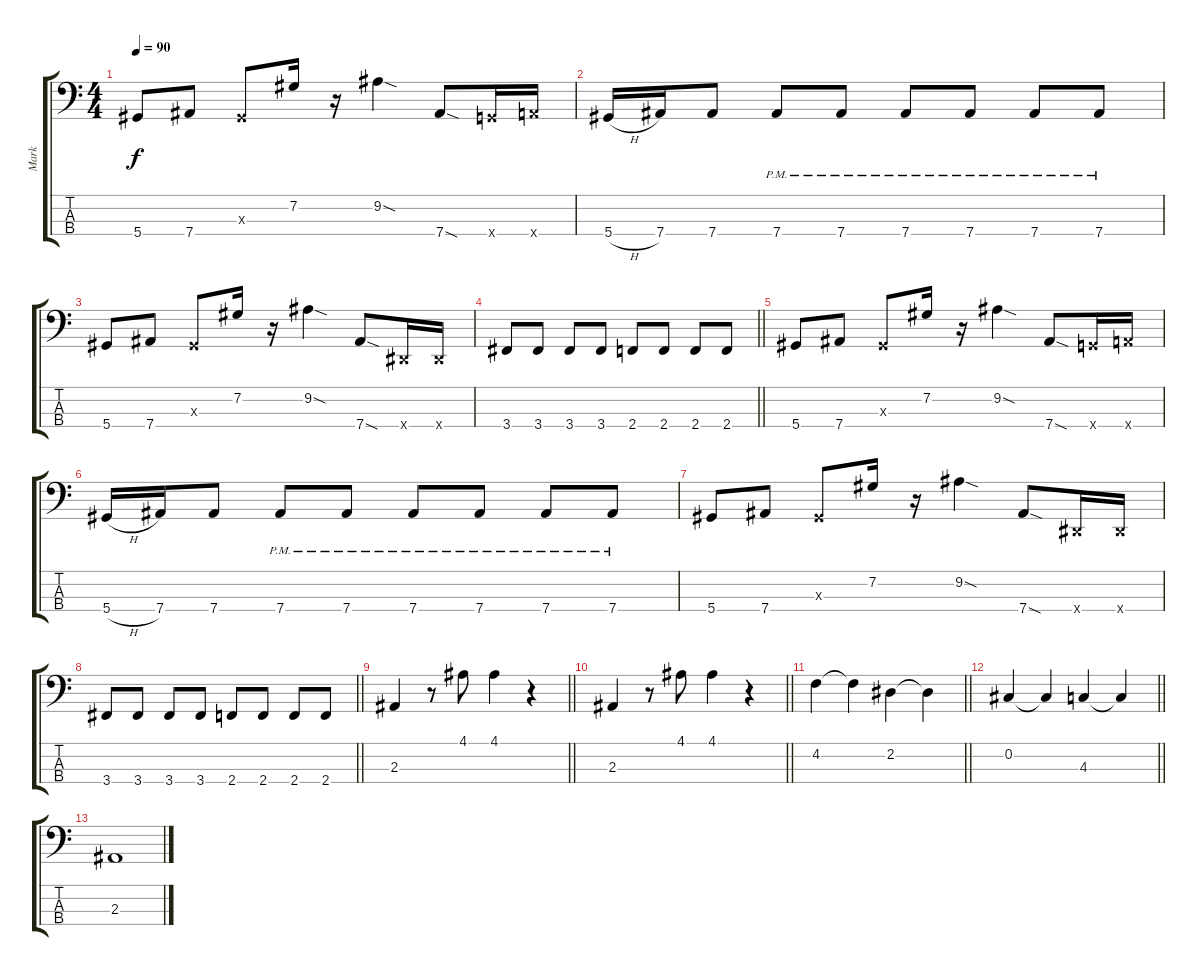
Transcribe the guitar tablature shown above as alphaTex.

\track ("Mark" "Mark") {instrument electricbassfinger}
\staff {score tabs}
\tuning (Gb2 Db2 Ab1 Eb1) {hide}
\ts (4 4)
\tempo 90
\clef f4
\ks c
5.4.8{dy f} 7.4.8 0.3{x}.8 7.2.16 r.16 9.2{sod}.4 7.4{sod}.8 4.4{x}.16 6.4{x}.16 |
5.4{h}.16 7.4.16 7.4.8 7.4{pm}.8 7.4{pm}.8 7.4{pm}.8 7.4{pm}.8 7.4{pm}.8 7.4{pm}.8 |
5.4.8 7.4.8 0.3{x}.8 7.2.16 r.16 9.2{sod}.4 7.4{sod}.8 0.4{x}.16 0.4{x}.16 |
\barLineRight lightlight
3.4.8 3.4.8 3.4.8 3.4.8 2.4.8 2.4.8 2.4.8 2.4.8 |
5.4.8 7.4.8 0.3{x}.8 7.2.16 r.16 9.2{sod}.4 7.4{sod}.8 4.4{x}.16 6.4{x}.16 |
5.4{h}.16 7.4.16 7.4.8 7.4{pm}.8 7.4{pm}.8 7.4{pm}.8 7.4{pm}.8 7.4{pm}.8 7.4{pm}.8 |
5.4.8 7.4.8 0.3{x}.8 7.2.16 r.16 9.2{sod}.4 7.4{sod}.8 0.4{x}.16 0.4{x}.16 |
\barLineRight lightlight
3.4.8 3.4.8 3.4.8 3.4.8 2.4.8 2.4.8 2.4.8 2.4.8 |
\barLineRight lightlight
2.3.4 r.8 4.1.8 4.1.4 r.4 |
\barLineRight lightlight
2.3.4 r.8 4.1.8 4.1.4 r.4 |
\barLineRight lightlight
4.2.4 4.2{t}.4 2.2.4 2.2{t}.4 |
\barLineRight lightlight
0.2.4 0.2{t}.4 4.3.4 4.3{t}.4 |
2.3.1
